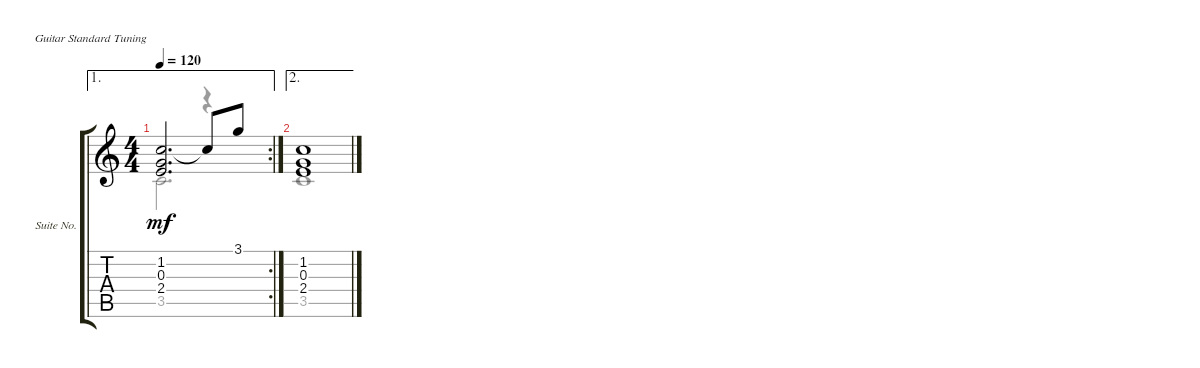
\bracketExtendMode groupsimilarinstruments
\firstSystemTrackNameOrientation horizontal
\otherSystemsTrackNameOrientation horizontal
\track ("Suite No. 9 In C (D9) - 2. Allemande" "Suite No. ") {instrument acousticguitarnylon}
\staff {score tabs}
\tuning (E4 B3 G3 D3 A2 E2)
\voice
\ae 1
\rc 2
\ts (4 4)
\tempo 120
\clef g2
\ks c
(1.2 0.3 2.4).2{d dy mf} 1.2{t}.8 3.1.8 |
\ae 2
(1.2 0.3 2.4).1
\voice
\clef g2
\ottava regular
\simile none
\ks c
3.5.2{d dy mf} r.4 |
3.5.1
